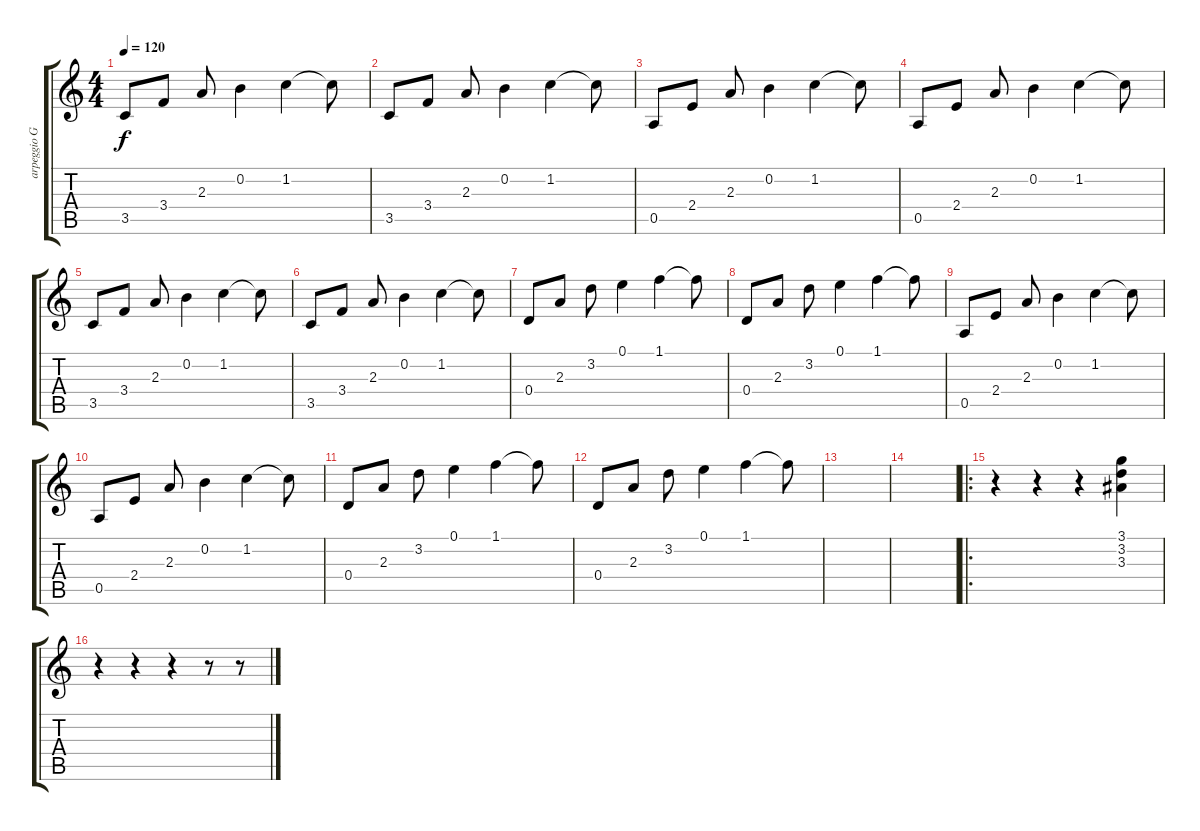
\track ("arpeggio GT" "arpeggio G") {instrument acousticguitarsteel}
\staff {score tabs}
\tuning (E4 B3 G3 D3 A2 E2) {hide}
\ts (4 4)
\tempo 120
\clef g2
\ks c
3.5.8{dy f} 3.4.8 2.3.8 0.2.4 1.2.4 1.2{t}.8 |
3.5.8 3.4.8 2.3.8 0.2.4 1.2.4 1.2{t}.8 |
0.5.8 2.4.8 2.3.8 0.2.4 1.2.4 1.2{t}.8 |
0.5.8 2.4.8 2.3.8 0.2.4 1.2.4 1.2{t}.8 |
3.5.8 3.4.8 2.3.8 0.2.4 1.2.4 1.2{t}.8 |
3.5.8 3.4.8 2.3.8 0.2.4 1.2.4 1.2{t}.8 |
0.4.8 2.3.8 3.2.8 0.1.4 1.1.4 1.1{t}.8 |
0.4.8 2.3.8 3.2.8 0.1.4 1.1.4 1.1{t}.8 |
0.5.8 2.4.8 2.3.8 0.2.4 1.2.4 1.2{t}.8 |
0.5.8 2.4.8 2.3.8 0.2.4 1.2.4 1.2{t}.8 |
0.4.8 2.3.8 3.2.8 0.1.4 1.1.4 1.1{t}.8 |
0.4.8 2.3.8 3.2.8 0.1.4 1.1.4 1.1{t}.8 |
|
|
\ro
r.4 r.4 r.4 (3.1 3.2 3.3).4 |
r.4 r.4 r.4 r.8 r.8
